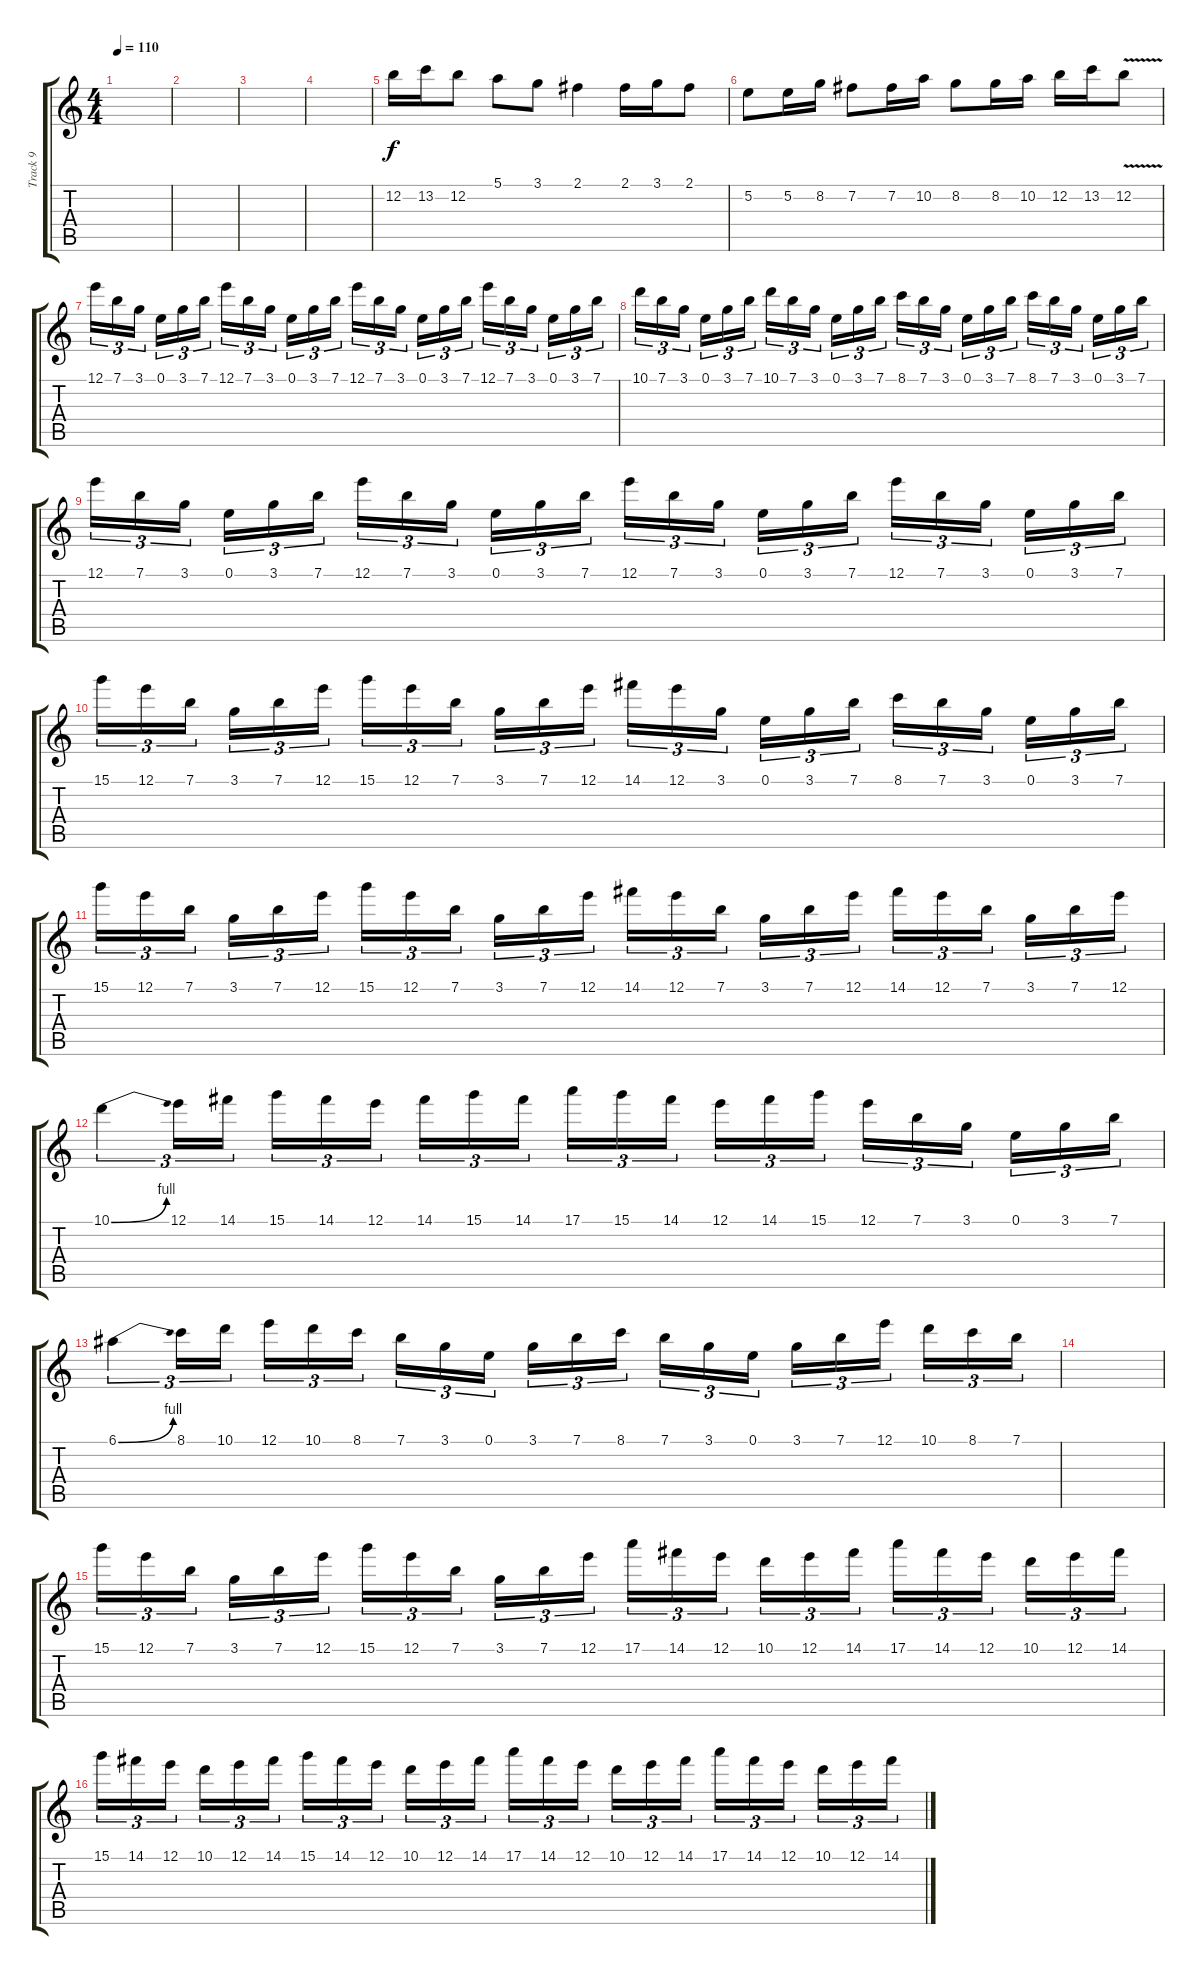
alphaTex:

\track ("Track 9" "Track 9") {instrument distortionguitar}
\staff {score tabs}
\tuning (E4 B3 G3 D3 A2 E2) {hide}
\ts (4 4)
\tempo 110
\clef g2
\ks c
|
|
|
|
12.2.16 13.2.16 12.2.8 5.1.8 3.1.8 2.1.4 2.1.16 3.1.16 2.1.8 |
5.2.8 5.2.16 8.2.16 7.2.8 7.2.16 10.2.16 8.2.8 8.2.16 10.2.16 12.2.16 13.2.16 12.2{v}.8 |
12.1.16{tu (3 2)} 7.1.16{tu (3 2)} 3.1.16{tu (3 2)} 0.1.16{tu (3 2)} 3.1.16{tu (3 2)} 7.1.16{tu (3 2)} 12.1.16{tu (3 2)} 7.1.16{tu (3 2)} 3.1.16{tu (3 2)} 0.1.16{tu (3 2)} 3.1.16{tu (3 2)} 7.1.16{tu (3 2)} 12.1.16{tu (3 2)} 7.1.16{tu (3 2)} 3.1.16{tu (3 2)} 0.1.16{tu (3 2)} 3.1.16{tu (3 2)} 7.1.16{tu (3 2)} 12.1.16{tu (3 2)} 7.1.16{tu (3 2)} 3.1.16{tu (3 2)} 0.1.16{tu (3 2)} 3.1.16{tu (3 2)} 7.1.16{tu (3 2)} |
10.1.16{tu (3 2)} 7.1.16{tu (3 2)} 3.1.16{tu (3 2)} 0.1.16{tu (3 2)} 3.1.16{tu (3 2)} 7.1.16{tu (3 2)} 10.1.16{tu (3 2)} 7.1.16{tu (3 2)} 3.1.16{tu (3 2)} 0.1.16{tu (3 2)} 3.1.16{tu (3 2)} 7.1.16{tu (3 2)} 8.1.16{tu (3 2)} 7.1.16{tu (3 2)} 3.1.16{tu (3 2)} 0.1.16{tu (3 2)} 3.1.16{tu (3 2)} 7.1.16{tu (3 2)} 8.1.16{tu (3 2)} 7.1.16{tu (3 2)} 3.1.16{tu (3 2)} 0.1.16{tu (3 2)} 3.1.16{tu (3 2)} 7.1.16{tu (3 2)} |
12.1.16{tu (3 2)} 7.1.16{tu (3 2)} 3.1.16{tu (3 2)} 0.1.16{tu (3 2)} 3.1.16{tu (3 2)} 7.1.16{tu (3 2)} 12.1.16{tu (3 2)} 7.1.16{tu (3 2)} 3.1.16{tu (3 2)} 0.1.16{tu (3 2)} 3.1.16{tu (3 2)} 7.1.16{tu (3 2)} 12.1.16{tu (3 2)} 7.1.16{tu (3 2)} 3.1.16{tu (3 2)} 0.1.16{tu (3 2)} 3.1.16{tu (3 2)} 7.1.16{tu (3 2)} 12.1.16{tu (3 2)} 7.1.16{tu (3 2)} 3.1.16{tu (3 2)} 0.1.16{tu (3 2)} 3.1.16{tu (3 2)} 7.1.16{tu (3 2)} |
15.1.16{tu (3 2)} 12.1.16{tu (3 2)} 7.1.16{tu (3 2)} 3.1.16{tu (3 2)} 7.1.16{tu (3 2)} 12.1.16{tu (3 2)} 15.1.16{tu (3 2)} 12.1.16{tu (3 2)} 7.1.16{tu (3 2)} 3.1.16{tu (3 2)} 7.1.16{tu (3 2)} 12.1.16{tu (3 2)} 14.1.16{tu (3 2)} 12.1.16{tu (3 2)} 3.1.16{tu (3 2)} 0.1.16{tu (3 2)} 3.1.16{tu (3 2)} 7.1.16{tu (3 2)} 8.1.16{tu (3 2)} 7.1.16{tu (3 2)} 3.1.16{tu (3 2)} 0.1.16{tu (3 2)} 3.1.16{tu (3 2)} 7.1.16{tu (3 2)} |
15.1.16{tu (3 2)} 12.1.16{tu (3 2)} 7.1.16{tu (3 2)} 3.1.16{tu (3 2)} 7.1.16{tu (3 2)} 12.1.16{tu (3 2)} 15.1.16{tu (3 2)} 12.1.16{tu (3 2)} 7.1.16{tu (3 2)} 3.1.16{tu (3 2)} 7.1.16{tu (3 2)} 12.1.16{tu (3 2)} 14.1.16{tu (3 2)} 12.1.16{tu (3 2)} 7.1.16{tu (3 2)} 3.1.16{tu (3 2)} 7.1.16{tu (3 2)} 12.1.16{tu (3 2)} 14.1.16{tu (3 2)} 12.1.16{tu (3 2)} 7.1.16{tu (3 2)} 3.1.16{tu (3 2)} 7.1.16{tu (3 2)} 12.1.16{tu (3 2)} |
10.1{be (bend 0 0 60 4)}.4{tu (3 2)} 12.1.16{tu (3 2)} 14.1.16{tu (3 2)} 15.1.16{tu (3 2)} 14.1.16{tu (3 2)} 12.1.16{tu (3 2)} 14.1.16{tu (3 2)} 15.1.16{tu (3 2)} 14.1.16{tu (3 2)} 17.1.16{tu (3 2)} 15.1.16{tu (3 2)} 14.1.16{tu (3 2)} 12.1.16{tu (3 2)} 14.1.16{tu (3 2)} 15.1.16{tu (3 2)} 12.1.16{tu (3 2)} 7.1.16{tu (3 2)} 3.1.16{tu (3 2)} 0.1.16{tu (3 2)} 3.1.16{tu (3 2)} 7.1.16{tu (3 2)} |
6.1{be (bend 0 0 60 4)}.4{tu (3 2)} 8.1.16{tu (3 2)} 10.1.16{tu (3 2)} 12.1.16{tu (3 2)} 10.1.16{tu (3 2)} 8.1.16{tu (3 2)} 7.1.16{tu (3 2)} 3.1.16{tu (3 2)} 0.1.16{tu (3 2)} 3.1.16{tu (3 2)} 7.1.16{tu (3 2)} 8.1.16{tu (3 2)} 7.1.16{tu (3 2)} 3.1.16{tu (3 2)} 0.1.16{tu (3 2)} 3.1.16{tu (3 2)} 7.1.16{tu (3 2)} 12.1.16{tu (3 2)} 10.1.16{tu (3 2)} 8.1.16{tu (3 2)} 7.1.16{tu (3 2)} |
|
15.1.16{tu (3 2)} 12.1.16{tu (3 2)} 7.1.16{tu (3 2)} 3.1.16{tu (3 2)} 7.1.16{tu (3 2)} 12.1.16{tu (3 2)} 15.1.16{tu (3 2)} 12.1.16{tu (3 2)} 7.1.16{tu (3 2)} 3.1.16{tu (3 2)} 7.1.16{tu (3 2)} 12.1.16{tu (3 2)} 17.1.16{tu (3 2)} 14.1.16{tu (3 2)} 12.1.16{tu (3 2)} 10.1.16{tu (3 2)} 12.1.16{tu (3 2)} 14.1.16{tu (3 2)} 17.1.16{tu (3 2)} 14.1.16{tu (3 2)} 12.1.16{tu (3 2)} 10.1.16{tu (3 2)} 12.1.16{tu (3 2)} 14.1.16{tu (3 2)} |
15.1.16{tu (3 2)} 14.1.16{tu (3 2)} 12.1.16{tu (3 2)} 10.1.16{tu (3 2)} 12.1.16{tu (3 2)} 14.1.16{tu (3 2)} 15.1.16{tu (3 2)} 14.1.16{tu (3 2)} 12.1.16{tu (3 2)} 10.1.16{tu (3 2)} 12.1.16{tu (3 2)} 14.1.16{tu (3 2)} 17.1.16{tu (3 2)} 14.1.16{tu (3 2)} 12.1.16{tu (3 2)} 10.1.16{tu (3 2)} 12.1.16{tu (3 2)} 14.1.16{tu (3 2)} 17.1.16{tu (3 2)} 14.1.16{tu (3 2)} 12.1.16{tu (3 2)} 10.1.16{tu (3 2)} 12.1.16{tu (3 2)} 14.1.16{tu (3 2)}
